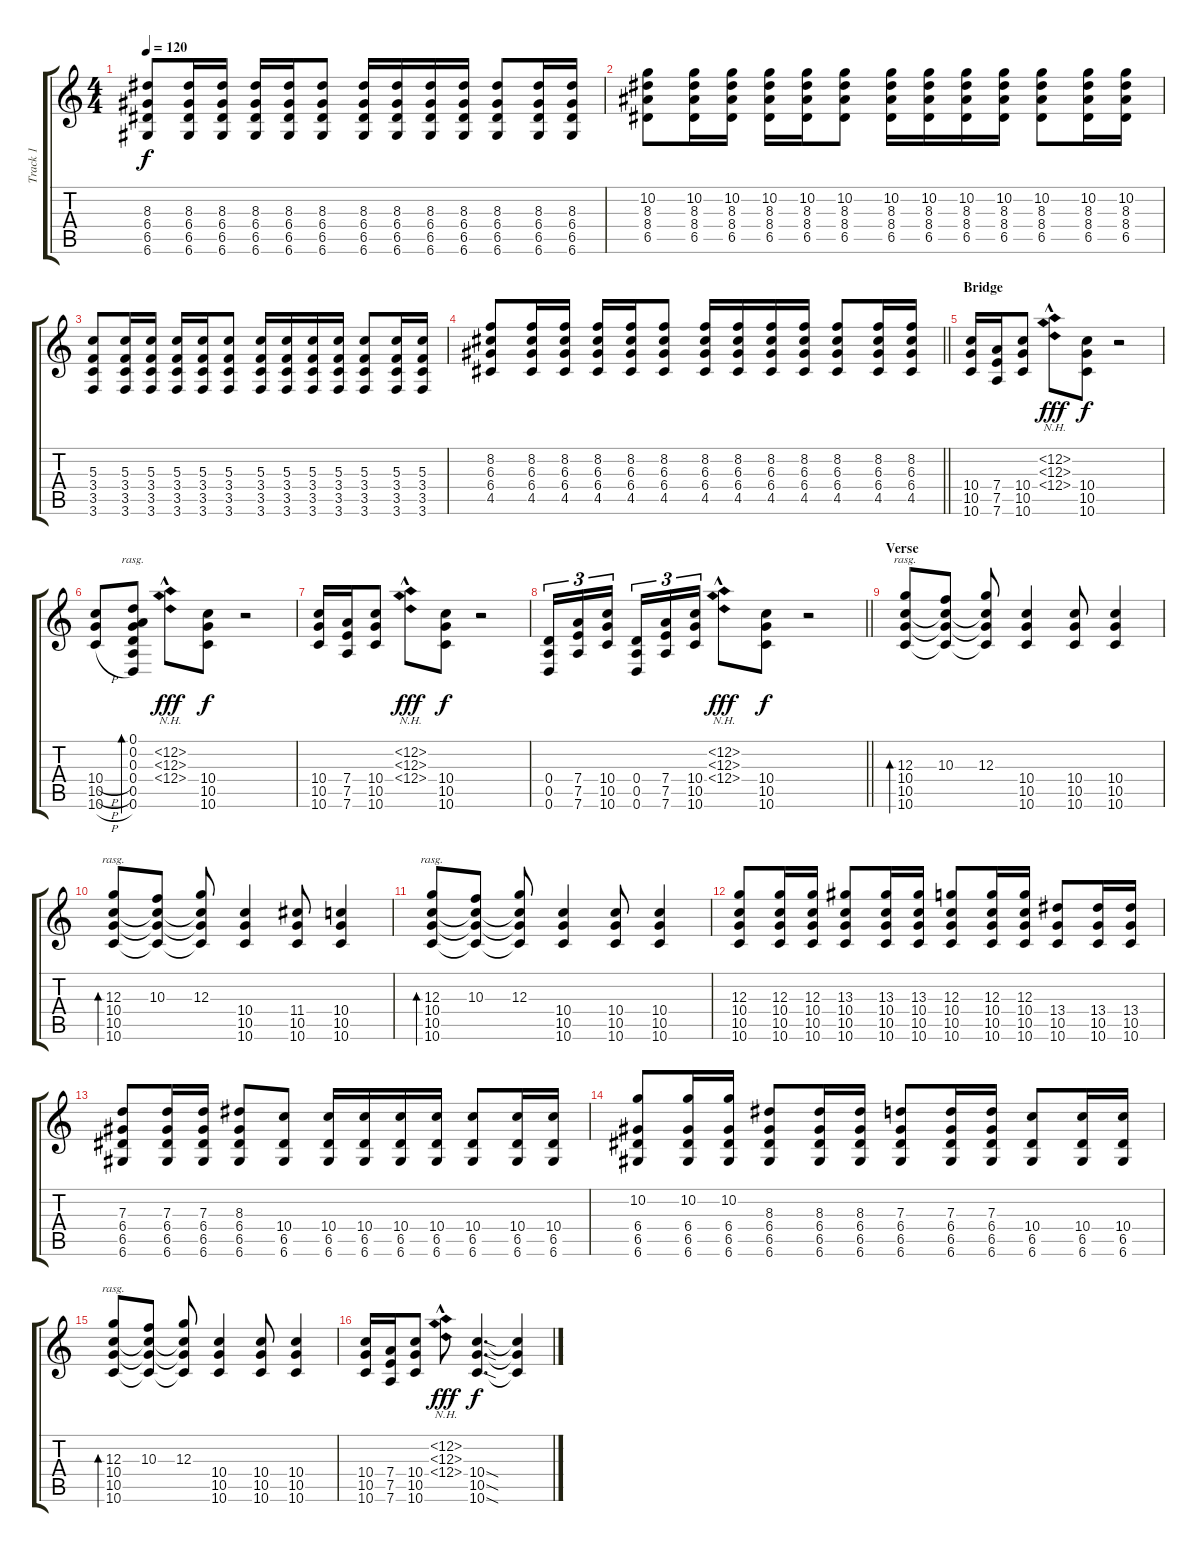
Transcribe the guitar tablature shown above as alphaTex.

\track ("Track 1" "Track 1") {instrument acousticguitarsteel}
\staff {score tabs}
\tuning (D4 A3 G3 D3 A2 D2) {hide}
\ts (4 4)
\tempo 120
\clef g2
\ks c
(8.3 6.4 6.5 6.6).8{dy f} (8.3 6.4 6.5 6.6).16 (8.3 6.4 6.5 6.6).16 (8.3 6.4 6.5 6.6).16 (8.3 6.4 6.5 6.6).16 (8.3 6.4 6.5 6.6).8 (8.3 6.4 6.5 6.6).16 (8.3 6.4 6.5 6.6).16 (8.3 6.4 6.5 6.6).16 (8.3 6.4 6.5 6.6).16 (8.3 6.4 6.5 6.6).8 (8.3 6.4 6.5 6.6).16 (8.3 6.4 6.5 6.6).16 |
(10.2 8.3 8.4 6.5).8 (10.2 8.3 8.4 6.5).16 (10.2 8.3 8.4 6.5).16 (10.2 8.3 8.4 6.5).16 (10.2 8.3 8.4 6.5).16 (10.2 8.3 8.4 6.5).8 (10.2 8.3 8.4 6.5).16 (10.2 8.3 8.4 6.5).16 (10.2 8.3 8.4 6.5).16 (10.2 8.3 8.4 6.5).16 (10.2 8.3 8.4 6.5).8 (10.2 8.3 8.4 6.5).16 (10.2 8.3 8.4 6.5).16 |
(5.3 3.4 3.5 3.6).8 (5.3 3.4 3.5 3.6).16 (5.3 3.4 3.5 3.6).16 (5.3 3.4 3.5 3.6).16 (5.3 3.4 3.5 3.6).16 (5.3 3.4 3.5 3.6).8 (5.3 3.4 3.5 3.6).16 (5.3 3.4 3.5 3.6).16 (5.3 3.4 3.5 3.6).16 (5.3 3.4 3.5 3.6).16 (5.3 3.4 3.5 3.6).8 (5.3 3.4 3.5 3.6).16 (5.3 3.4 3.5 3.6).16 |
\barLineRight lightlight
(8.2 6.3 6.4 4.5).8 (8.2 6.3 6.4 4.5).16 (8.2 6.3 6.4 4.5).16 (8.2 6.3 6.4 4.5).16 (8.2 6.3 6.4 4.5).16 (8.2 6.3 6.4 4.5).8 (8.2 6.3 6.4 4.5).16 (8.2 6.3 6.4 4.5).16 (8.2 6.3 6.4 4.5).16 (8.2 6.3 6.4 4.5).16 (8.2 6.3 6.4 4.5).8 (8.2 6.3 6.4 4.5).16 (8.2 6.3 6.4 4.5).16 |
\section ("" "Bridge")
(10.4 10.5 10.6).16 (7.4 7.5 7.6).16 (10.4 10.5 10.6).8 (12.2{nh hac} 12.3{nh hac} 12.4{nh hac}).8{dy fff} (10.4 10.5 10.6).8{dy f} r.2 |
(10.4{h} 10.5{h} 10.6{h}).8 (0.1 0.2 0.3 0.4 0.5 0.6).8{bd 480 rasg ii} (12.2{nh hac} 12.3{nh hac} 12.4{nh hac}).8{dy fff} (10.4 10.5 10.6).8{dy f} r.2 |
(10.4 10.5 10.6).16 (7.4 7.5 7.6).16 (10.4 10.5 10.6).8 (12.2{nh hac} 12.3{nh hac} 12.4{nh hac}).8{dy fff} (10.4 10.5 10.6).8{dy f} r.2 |
\barLineRight lightlight
(0.4 0.5 0.6).16{tu (3 2)} (7.4 7.5 7.6).16{tu (3 2)} (10.4 10.5 10.6).16{tu (3 2) beam splitsecondary} (0.4 0.5 0.6).16{tu (3 2)} (7.4 7.5 7.6).16{tu (3 2)} (10.4 10.5 10.6).16{tu (3 2)} (12.2{nh hac} 12.3{nh hac} 12.4{nh hac}).8{dy fff} (10.4 10.5 10.6).8{dy f} r.2 |
\section ("" "Verse")
(12.3 10.4 10.5 10.6).8{bd 480 rasg ii} (10.3 10.4{t} 10.5{t} 10.6{t}).8 (12.3 10.4{t} 10.5{t} 10.6{t}).8 (10.4 10.5 10.6).4 (10.4 10.5 10.6).8 (10.4 10.5 10.6).4 |
(12.3 10.4 10.5 10.6).8{bd 480 rasg ii} (10.3 10.4{t} 10.5{t} 10.6{t}).8 (12.3 10.4{t} 10.5{t} 10.6{t}).8 (10.4 10.5 10.6).4 (11.4 10.5 10.6).8 (10.4 10.5 10.6).4 |
(12.3 10.4 10.5 10.6).8{bd 480 rasg ii} (10.3 10.4{t} 10.5{t} 10.6{t}).8 (12.3 10.4{t} 10.5{t} 10.6{t}).8 (10.4 10.5 10.6).4 (10.4 10.5 10.6).8 (10.4 10.5 10.6).4 |
(12.3 10.4 10.5 10.6).8 (12.3 10.4 10.5 10.6).16 (12.3 10.4 10.5 10.6).16 (13.3 10.4 10.5 10.6).8 (13.3 10.4 10.5 10.6).16 (13.3 10.4 10.5 10.6).16 (12.3 10.4 10.5 10.6).8 (12.3 10.4 10.5 10.6).16 (12.3 10.4 10.5 10.6).16 (13.4 10.5 10.6).8 (13.4 10.5 10.6).16 (13.4 10.5 10.6).16 |
(7.3 6.4 6.5 6.6).8 (7.3 6.4 6.5 6.6).16 (7.3 6.4 6.5 6.6).16 (8.3 6.4 6.5 6.6).8 (10.4 6.5 6.6).8 (10.4 6.5 6.6).16 (10.4 6.5 6.6).16 (10.4 6.5 6.6).16 (10.4 6.5 6.6).16 (10.4 6.5 6.6).8 (10.4 6.5 6.6).16 (10.4 6.5 6.6).16 |
(10.2 6.4 6.5 6.6).8 (10.2 6.4 6.5 6.6).16 (10.2 6.4 6.5 6.6).16 (8.3 6.4 6.5 6.6).8 (8.3 6.4 6.5 6.6).16 (8.3 6.4 6.5 6.6).16 (7.3 6.4 6.5 6.6).8 (7.3 6.4 6.5 6.6).16 (7.3 6.4 6.5 6.6).16 (10.4 6.5 6.6).8 (10.4 6.5 6.6).16 (10.4 6.5 6.6).16 |
(12.3 10.4 10.5 10.6).8{bd 480 rasg ii} (10.3 10.4{t} 10.5{t} 10.6{t}).8 (12.3 10.4{t} 10.5{t} 10.6{t}).8 (10.4 10.5 10.6).4 (10.4 10.5 10.6).8 (10.4 10.5 10.6).4 |
(10.4 10.5 10.6).16 (7.4 7.5 7.6).16 (10.4 10.5 10.6).8 (12.2{nh hac} 12.3{nh hac} 12.4{nh hac}).8{dy fff} (10.4{sod} 10.5{sod} 10.6{sod}).4{d dy f} (10.4{t} 10.5{t} 10.6{t}).4
